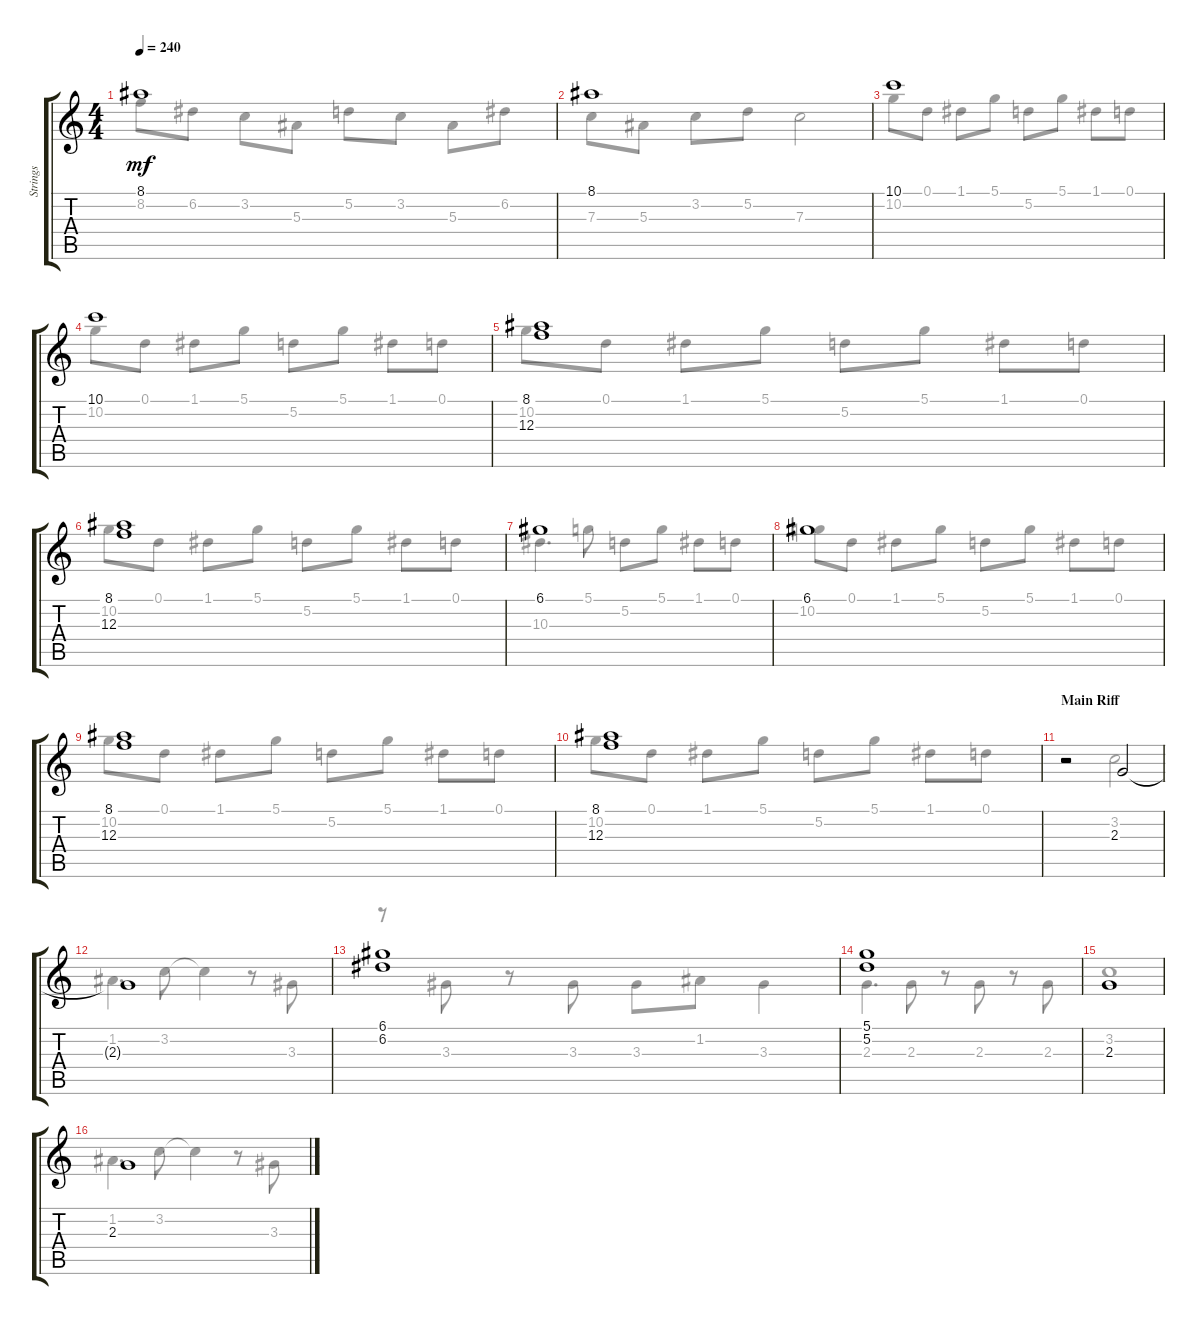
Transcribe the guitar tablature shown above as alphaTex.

\track ("Strings" "Strings") {instrument electricguitarclean}
\staff {score tabs}
\tuning (D4 A3 F3 C3 G2 C2) {hide}
\voice
\ts (4 4)
\tempo 240
\clef g2
\ks aminor
8.1.1{dy mf} |
8.1.1 |
10.1.1 |
10.1.1 |
(8.1 12.3).1 |
(8.1 12.3).1 |
6.1.1 |
6.1.1 |
(8.1 12.3).1 |
(8.1 12.3).1 |
\section ("" "Main Riff")
r.2 2.3.2 |
2.3{t}.1 |
(6.1 6.2).1 |
(5.1 5.2).1 |
2.3.1 |
2.3.1
\voice
\clef g2
\ottava regular
\simile none
\ks aminor
8.2.8{dy mf} 6.2.8 3.2.8 5.3.8 5.2.8 3.2.8 5.3.8 6.2.8 |
7.3.8 5.3.8 3.2.8 5.2.8 7.3.2 |
10.2.8 0.1.8 1.1.8 5.1.8 5.2.8 5.1.8 1.1.8 0.1.8 |
10.2.8 0.1.8 1.1.8 5.1.8 5.2.8 5.1.8 1.1.8 0.1.8 |
10.2.8 0.1.8 1.1.8 5.1.8 5.2.8 5.1.8 1.1.8 0.1.8 |
10.2.8 0.1.8 1.1.8 5.1.8 5.2.8 5.1.8 1.1.8 0.1.8 |
10.3.4{d} 5.1.8 5.2.8 5.1.8 1.1.8 0.1.8 |
10.2.8 0.1.8 1.1.8 5.1.8 5.2.8 5.1.8 1.1.8 0.1.8 |
10.2.8 0.1.8 1.1.8 5.1.8 5.2.8 5.1.8 1.1.8 0.1.8 |
10.2.8 0.1.8 1.1.8 5.1.8 5.2.8 5.1.8 1.1.8 0.1.8 |
r.2 3.2.2 |
1.2.4{d} 3.2.8 3.2{t}.4 r.8 3.3.8 |
r.8 3.3.8 r.8 3.3.8 3.3.8 1.2.8 3.3.4 |
2.3.4{d} 2.3.8 r.8 2.3.8 r.8 2.3.8 |
3.2.1 |
1.2.4{d} 3.2.8 3.2{t}.4 r.8 3.3.8
